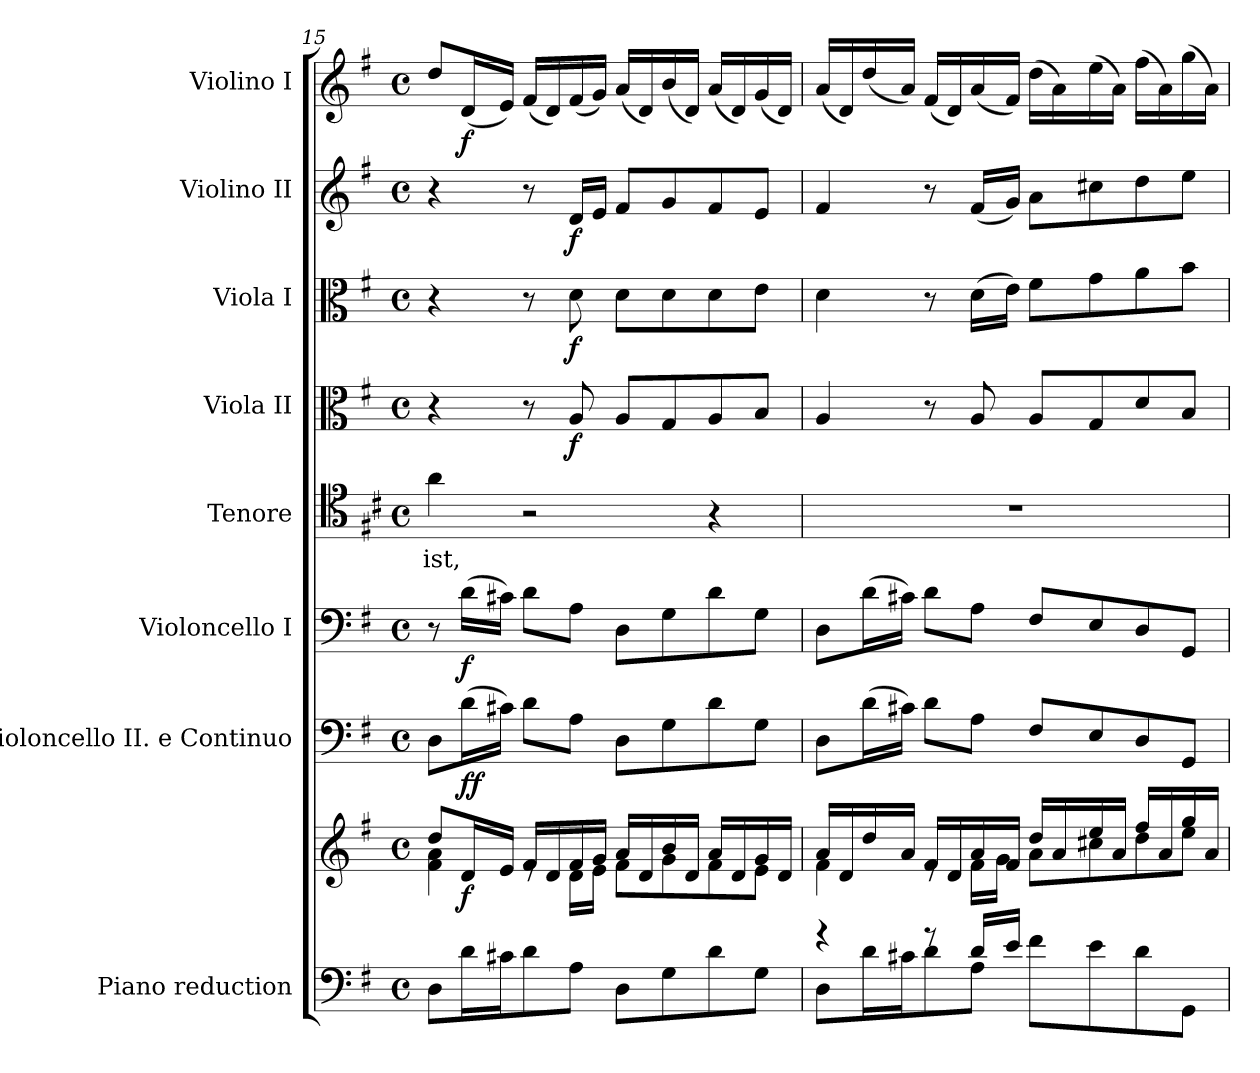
**kern	**kern	**dynam	**kern	**dynam	**kern	**dynam	**kern	**text	**kern	**dynam	**kern	**dynam	**kern	**dynam	**kern	**dynam
*part8	*part8	*part8	*part7	*part7	*part6	*part6	*part5	*part5	*part4	*part4	*part3	*part3	*part2	*part2	*part1	*part1
*staff9	*staff8	*staff8/9	*staff7	*staff7	*staff6	*staff6	*staff5	*staff5	*staff4	*staff4	*staff3	*staff3	*staff2	*staff2	*staff1	*staff1
*I"Piano reduction	*	*	*I"Violoncello II.  e Continuo	*	*I"Violoncello I	*	*I"Tenore	*	*I"Viola II	*	*I"Viola I	*	*I"Violino II	*	*I"Violino I	*
*I'Pno	*	*	*	*	*	*	*	*	*	*	*I'Vla	*	*I'Vln	*	*I'Vln	*
*clefF4	*clefG2	*	*clefF4	*	*clefF4	*	*clefC4	*	*clefC3	*	*clefC3	*	*clefG2	*	*clefG2	*
*	*	*	*ITrd7c12	*	*	*	*ITrd4c7	*	*	*	*	*	*	*	*	*
*k[f#]	*k[f#]	*	*k[f#]	*	*k[f#]	*	*k[f#]	*	*k[f#]	*	*k[f#]	*	*k[f#]	*	*k[f#]	*
*G:	*G:	*	*G:	*	*G:	*	*G:	*	*G:	*	*G:	*	*G:	*	*G:	*
*M4/4	*M4/4	*	*M4/4	*	*M4/4	*	*M4/4	*	*M4/4	*	*M4/4	*	*M4/4	*	*M4/4	*
*met(c)	*met(c)	*	*met(c)	*	*met(c)	*	*met(c)	*	*met(c)	*	*met(c)	*	*met(c)	*	*met(c)	*
=15	=15	=15	=15	=15	=15	=15	=15	=15	=15	=15	=15	=15	=15	=15	=15	=15
*	*^	*	*	*	*	*	*	*	*	*	*	*	*	*	*	*
!	!	!	!	!	!	!	!	!	!LO:LY:b	!	!	!	!	!	!	!	!
8D\L	8dd/L	4f#\ 4a\	.	8DD\L	.	8r	.	4d\	ist,	4r	.	4r	.	4r	.	8dd/L	.
!	!	!	!LO:DY:b	!	!LO:DY:b	!	!	!	!	!	!	!	!	!	!	!	!
!	!	!	!	!	!LO:DY:n=1:b	!	!LO:DY:b	!	!	!	!	!	!	!	!	!	!LO:DY:b
16d\L	16d/L	.	f	(>16D\L	f f	(>16d\LL	f	.	.	.	.	.	.	.	.	(<16d/L	f
16c#X\J	16e/JJ	.	.	16C#X\JJ)	.	16c#X\JJ)	.	.	.	.	.	.	.	.	.	16e/JJ)	.
8d\	16f#/LL	8re	.	8D\L	.	8d\L	.	2r	.	8r	.	8r	.	8r	.	(<16f#/LL	.
.	16d/	.	.	.	.	.	.	.	.	.	.	.	.	.	.	16d/)	.
!	!	!	!	!	!	!	!	!	!	!	!LO:DY:b	!	!LO:DY:b	!	!LO:DY:b	!	!
8A\J	16f#/	16d\LL	.	8AA\J	.	8A\J	.	.	.	8A/	f	8d\	f	16d/LL	f	(<16f#/	.
.	16g/JJ	16e\JJ	.	.	.	.	.	.	.	.	.	.	.	16e/JJ	.	16g/JJ)	.
8D\L	16a/LL	8f#\L	.	8DD\L	.	8D\L	.	.	.	8A/L	.	8d\L	.	8f#/L	.	(<16a/LL	.
.	16d/	.	.	.	.	.	.	.	.	.	.	.	.	.	.	16d/)	.
8G\	16b/	8g\	.	8GG\	.	8G\	.	.	.	8G/	.	8d\	.	8g/	.	(<16b/	.
.	16d/JJ	.	.	.	.	.	.	.	.	.	.	.	.	.	.	16d/JJ)	.
8d\	16a/LL	8f#\	.	8D\	.	8d\	.	4r	.	8A/	.	8d\	.	8f#/	.	(<16a/LL	.
.	16d/	.	.	.	.	.	.	.	.	.	.	.	.	.	.	16d/)	.
8G\J	16g/	8e\J	.	8GG\J	.	8G\J	.	.	.	8B/J	.	8e\J	.	8e/J	.	(<16g/	.
.	16d/JJ	.	.	.	.	.	.	.	.	.	.	.	.	.	.	16d/JJ)	.
!!LO:LB:g=z
=16	=16	=16	=16	=16	=16	=16	=16	=16	=16	=16	=16	=16	=16	=16	=16	=16	=16
*^	*	*	*	*	*	*	*	*	*	*	*	*	*	*	*	*	*
4rg	8D\L	16a/LL	4f#\	.	8DD\L	.	8D\L	.	1r	.	4A/	.	4d\	.	4f#/	.	(<16a/LL	.
.	.	16d/	.	.	.	.	.	.	.	.	.	.	.	.	.	.	16d/)	.
.	16d\L	16dd/	.	.	(>16D\L	.	(>16d\L	.	.	.	.	.	.	.	.	.	(<16dd/	.
.	16c#X\J	16a/JJ	.	.	16C#X\JJ)	.	16c#X\JJ)	.	.	.	.	.	.	.	.	.	16a/JJ)	.
8rg	8d\	16f#/LL	8re	.	8D\L	.	8d\L	.	.	.	8r	.	8r	.	8r	.	(<16f#/LL	.
.	.	16d/	.	.	.	.	.	.	.	.	.	.	.	.	.	.	16d/)	.
16d/LL	8A\J	16a/	16f#\LL	.	8AA\J	.	8A\J	.	.	.	8A/	.	(>16d\LL	.	(<16f#/LL	.	(<16a/	.
16e/JJ	.	16f#/JJ	16g\JJ	.	.	.	.	.	.	.	.	.	16e\JJ)	.	16g/JJ)	.	16f#/JJ)	.
2ryy	8f#\L	16dd/LL	8a\L	.	8FF#/L	.	8F#/L	.	.	.	8A/L	.	8f#\L	.	8a\L	.	(>16dd\LL	.
.	.	16a/	.	.	.	.	.	.	.	.	.	.	.	.	.	.	16a\)	.
.	8e\	16ee/	8cc#X\	.	8EE/	.	8E/	.	.	.	8G/	.	8g\	.	8cc#X\	.	(>16ee\	.
.	.	16a/JJ	.	.	.	.	.	.	.	.	.	.	.	.	.	.	16a\JJ)	.
.	8d\	16ff#/LL	8dd\	.	8DD/	.	8D/	.	.	.	8d/	.	8a\	.	8dd\	.	(>16ff#\LL	.
.	.	16a/	.	.	.	.	.	.	.	.	.	.	.	.	.	.	16a\)	.
.	8GG\J	16gg/	8ee\J	.	8GGG/J	.	8GG/J	.	.	.	8B/J	.	8b\J	.	8ee\J	.	(>16gg\	.
.	.	16a/JJ	.	.	.	.	.	.	.	.	.	.	.	.	.	.	16a\JJ)	.
*v	*v	*	*	*	*	*	*	*	*	*	*	*	*	*	*	*	*	*
*	*v	*v	*	*	*	*	*	*	*	*	*	*	*	*	*	*	*
=	=	=	=	=	=	=	=	=	=	=	=	=	=	=	=	=
*-	*-	*-	*-	*-	*-	*-	*-	*-	*-	*-	*-	*-	*-	*-	*-	*-
